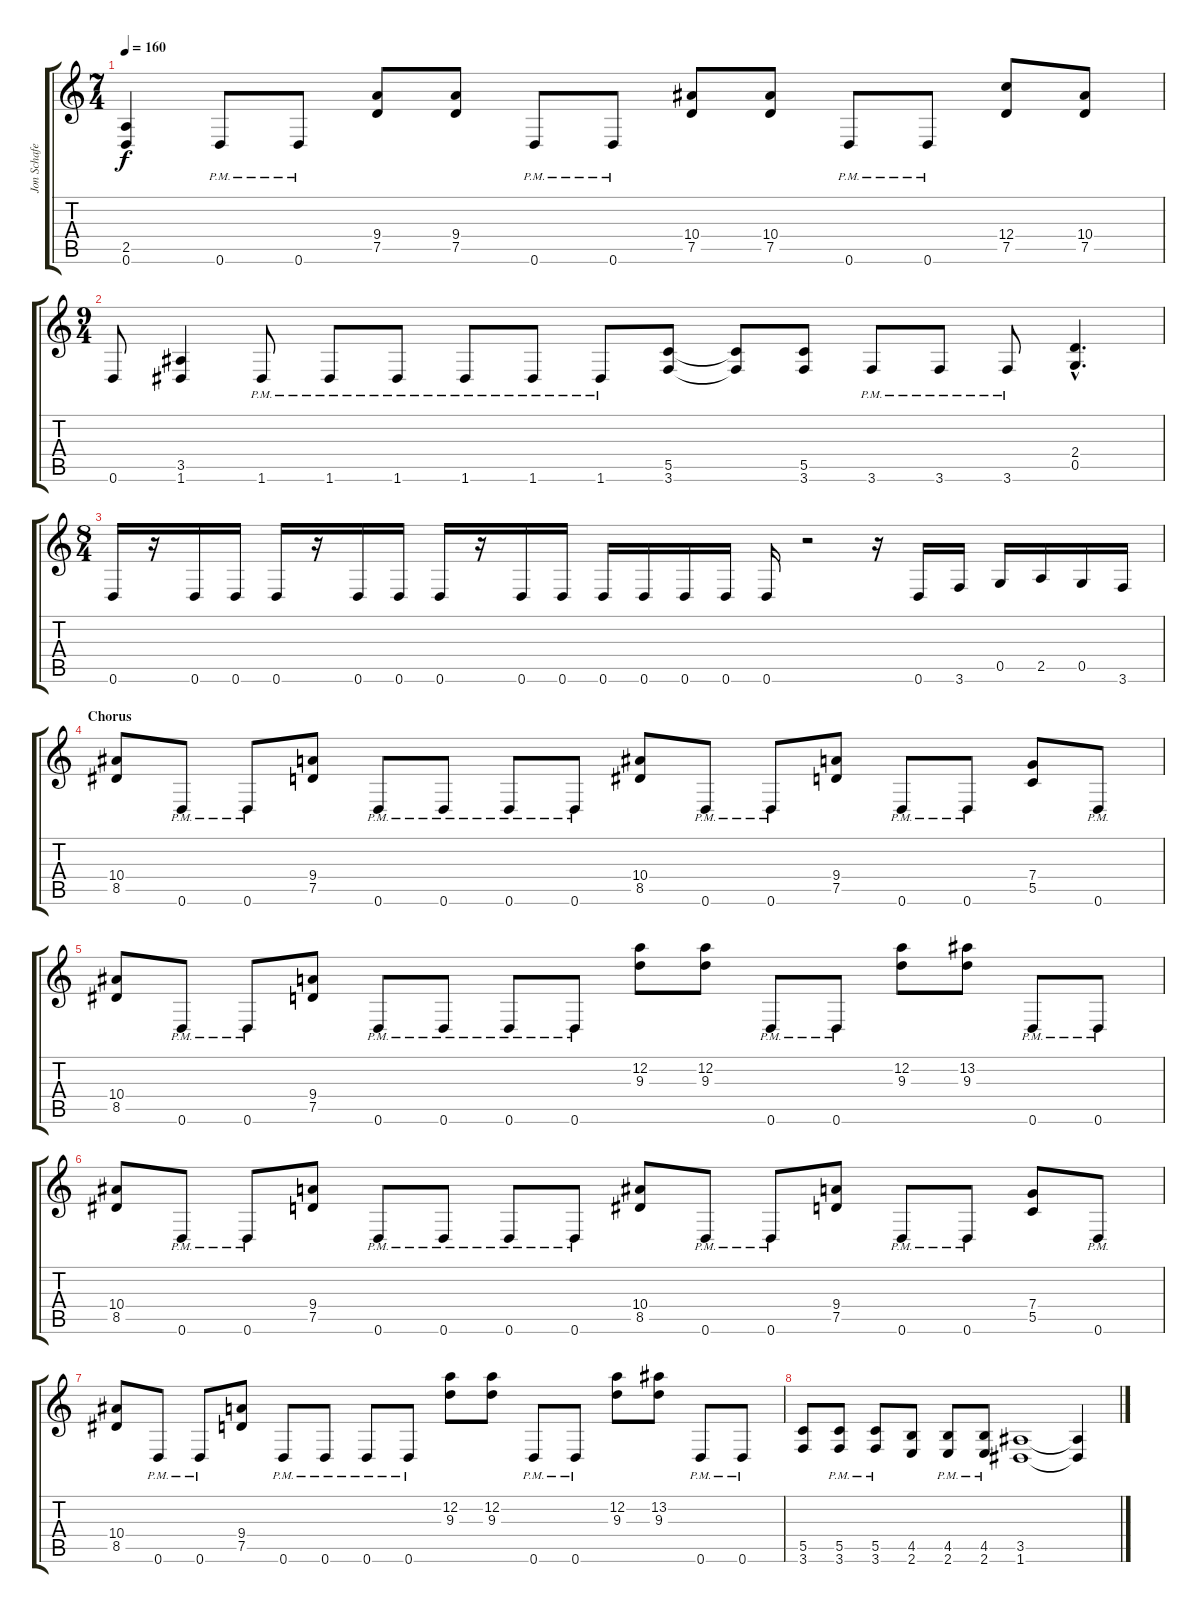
\track ("Jon Schafer Double" "Jon Schafe") {instrument distortionguitar}
\staff {score tabs}
\tuning (D4 A3 F3 C3 G2 D2) {hide}
\ts (7 4)
\tempo 160
\clef g2
\ks c
(2.5{t} 0.6{t}).4{dy f} 0.6{pm}.8 0.6{pm}.8 (9.4 7.5).8 (9.4 7.5).8 0.6{pm}.8 0.6{pm}.8 (10.4 7.5).8 (10.4 7.5).8 0.6{pm}.8 0.6{pm}.8 (12.4 7.5).8 (10.4 7.5).8 |
\ts (9 4)
0.6.8 (3.5 1.6).4 1.6{pm}.8 1.6{pm}.8 1.6{pm}.8 1.6{pm}.8 1.6{pm}.8 1.6{pm}.8 (5.5 3.6).8 (5.5{t} 3.6{t}).8 (5.5 3.6).8 3.6{pm}.8 3.6{pm}.8 3.6{pm}.8 (2.4{hac} 0.5{hac}).4{d} |
\ts (8 4)
0.6.16 r.16 0.6.16 0.6.16 0.6.16 r.16 0.6.16 0.6.16 0.6.16 r.16 0.6.16 0.6.16 0.6.16 0.6.16 0.6.16 0.6.16 0.6.16 r.2 r.16 0.6.16 3.6.16 0.5.16 2.5.16 0.5.16 3.6.16 |
\section ("" "Chorus")
(10.4 8.5).8 0.6{pm}.8 0.6{pm}.8 (9.4 7.5).8 0.6{pm}.8 0.6{pm}.8 0.6{pm}.8 0.6{pm}.8 (10.4 8.5).8 0.6{pm}.8 0.6{pm}.8 (9.4 7.5).8 0.6{pm}.8 0.6{pm}.8 (7.4 5.5).8 0.6{pm}.8 |
(10.4 8.5).8 0.6{pm}.8 0.6{pm}.8 (9.4 7.5).8 0.6{pm}.8 0.6{pm}.8 0.6{pm}.8 0.6{pm}.8 (12.2 9.3).8 (12.2 9.3).8 0.6{pm}.8 0.6{pm}.8 (12.2 9.3).8 (13.2 9.3).8 0.6{pm}.8 0.6{pm}.8 |
(10.4 8.5).8 0.6{pm}.8 0.6{pm}.8 (9.4 7.5).8 0.6{pm}.8 0.6{pm}.8 0.6{pm}.8 0.6{pm}.8 (10.4 8.5).8 0.6{pm}.8 0.6{pm}.8 (9.4 7.5).8 0.6{pm}.8 0.6{pm}.8 (7.4 5.5).8 0.6{pm}.8 |
(10.4 8.5).8 0.6{pm}.8 0.6{pm}.8 (9.4 7.5).8 0.6{pm}.8 0.6{pm}.8 0.6{pm}.8 0.6{pm}.8 (12.2 9.3).8 (12.2 9.3).8 0.6{pm}.8 0.6{pm}.8 (12.2 9.3).8 (13.2 9.3).8 0.6{pm}.8 0.6{pm}.8 |
(5.5 3.6).8 (5.5{pm} 3.6{pm}).8 (5.5{pm} 3.6{pm}).8 (4.5 2.6).8 (4.5{pm} 2.6{pm}).8 (4.5{pm} 2.6{pm}).8 (3.5 1.6).1 (3.5{t} 1.6{t}).4
